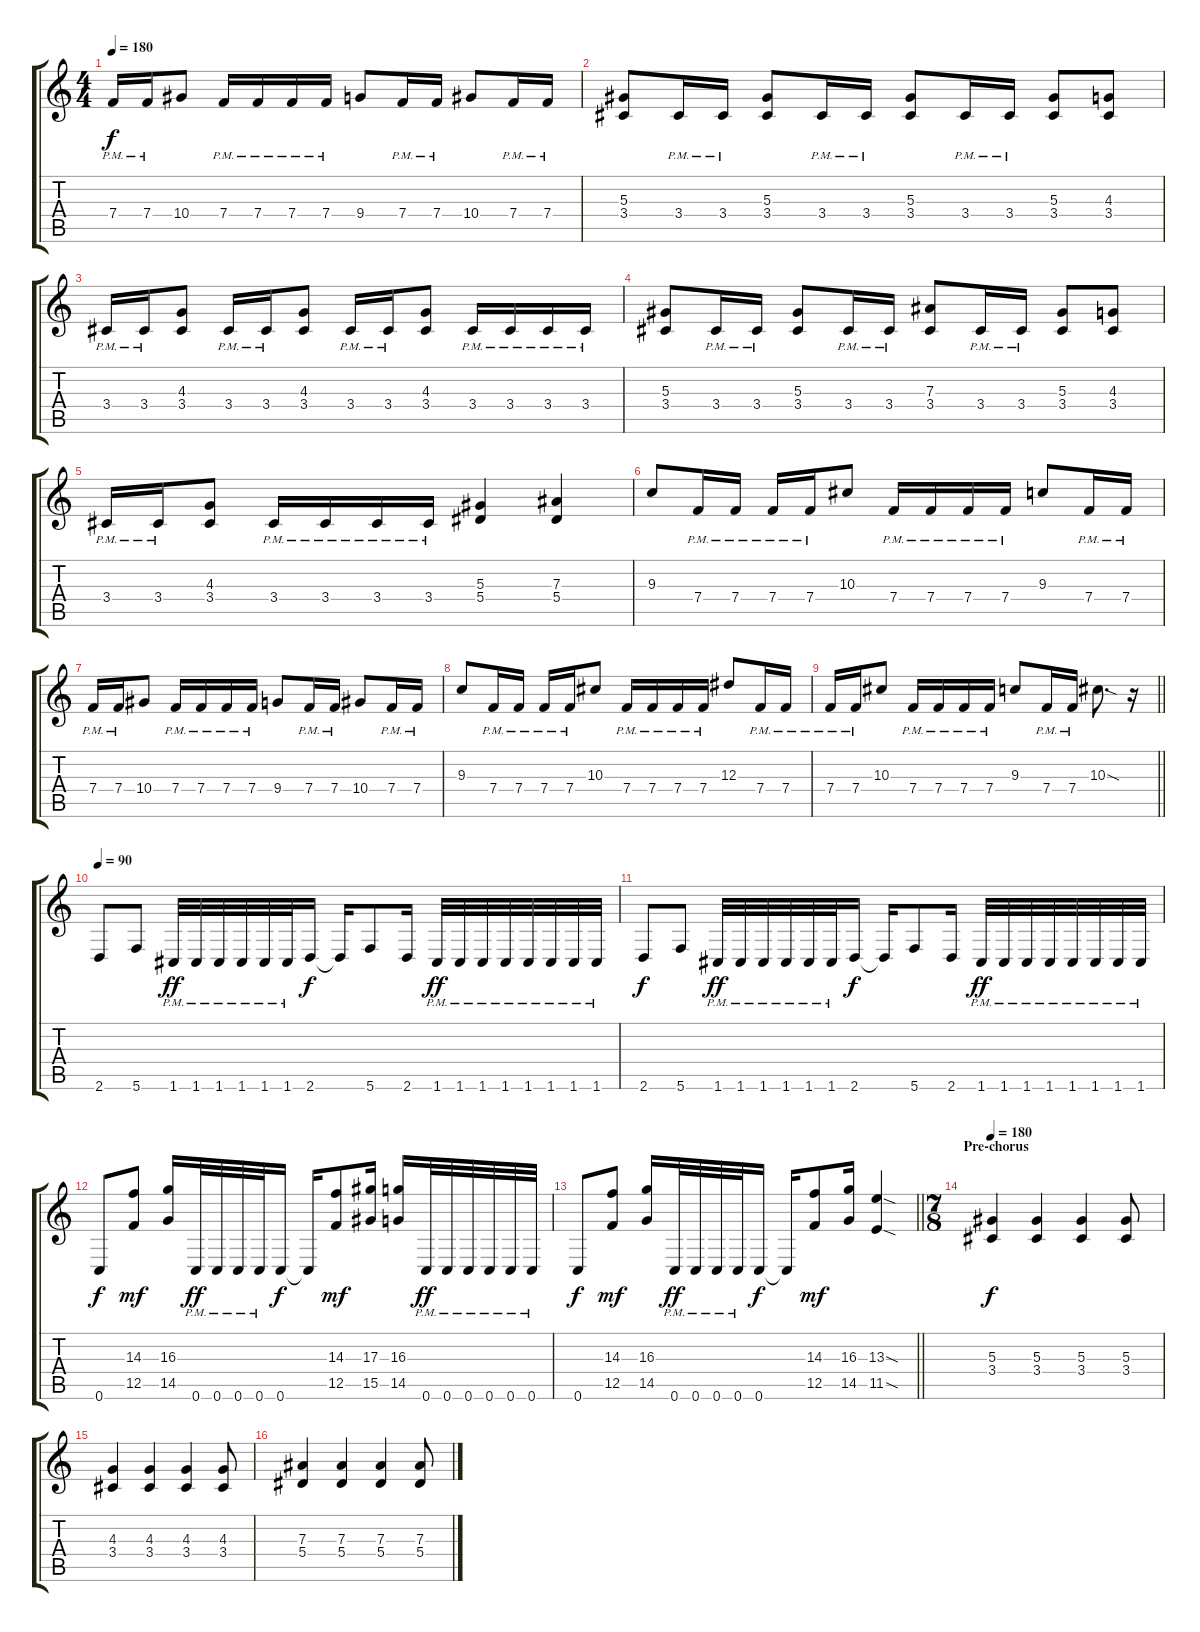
\track "" {instrument overdrivenguitar}
\staff {score tabs}
\tuning (C4 G3 Eb3 Bb2 F2 C2) {hide}
\ts (4 4)
\tempo 180
\clef g2
\ks c
7.4{pm}.16{dy f} 7.4{pm}.16 10.4.8 7.4{pm}.16 7.4{pm}.16 7.4{pm}.16 7.4{pm}.16 9.4.8 7.4{pm}.16 7.4{pm}.16 10.4.8 7.4{pm}.16 7.4{pm}.16 |
(5.3 3.4).8 3.4{pm}.16 3.4{pm}.16 (5.3 3.4).8 3.4{pm}.16 3.4{pm}.16 (5.3 3.4).8 3.4{pm}.16 3.4{pm}.16 (5.3 3.4).8 (4.3 3.4).8 |
3.4{pm}.16 3.4{pm}.16 (4.3 3.4).8 3.4{pm}.16 3.4{pm}.16 (4.3 3.4).8 3.4{pm}.16 3.4{pm}.16 (4.3 3.4).8 3.4{pm}.16 3.4{pm}.16 3.4{pm}.16 3.4{pm}.16 |
(5.3 3.4).8 3.4{pm}.16 3.4{pm}.16 (5.3 3.4).8 3.4{pm}.16 3.4{pm}.16 (7.3 3.4).8 3.4{pm}.16 3.4{pm}.16 (5.3 3.4).8 (4.3 3.4).8 |
3.4{pm}.16 3.4{pm}.16 (4.3 3.4).8 3.4{pm}.16 3.4{pm}.16 3.4{pm}.16 3.4{pm}.16 (5.3 5.4).4 (7.3 5.4).4 |
9.3.8 7.4{pm}.16 7.4{pm}.16 7.4{pm}.16 7.4{pm}.16 10.3.8 7.4{pm}.16 7.4{pm}.16 7.4{pm}.16 7.4{pm}.16 9.3.8 7.4{pm}.16 7.4{pm}.16 |
7.4{pm}.16 7.4{pm}.16 10.4.8 7.4{pm}.16 7.4{pm}.16 7.4{pm}.16 7.4{pm}.16 9.4.8 7.4{pm}.16 7.4{pm}.16 10.4.8 7.4{pm}.16 7.4{pm}.16 |
9.3.8 7.4{pm}.16 7.4{pm}.16 7.4{pm}.16 7.4{pm}.16 10.3.8 7.4{pm}.16 7.4{pm}.16 7.4{pm}.16 7.4{pm}.16 12.3.8 7.4{pm}.16 7.4{pm}.16 |
\barLineRight lightlight
7.4{pm}.16 7.4{pm}.16 10.3.8 7.4{pm}.16 7.4{pm}.16 7.4{pm}.16 7.4{pm}.16 9.3.8 7.4{pm}.16 7.4{pm}.16 10.3{sod}.8{d} r.16 |
\section ("" "")
\tempo 90
2.6.8 5.6.8 1.6{pm}.32{dy ff} 1.6{pm}.32 1.6{pm}.32 1.6{pm}.32 1.6{pm}.32 1.6{pm}.32 2.6.16{dy f} 2.6{t}.16 5.6.8 2.6.16 1.6{pm}.32{dy ff} 1.6{pm}.32 1.6{pm}.32 1.6{pm}.32 1.6{pm}.32 1.6{pm}.32 1.6{pm}.32 1.6{pm}.32 |
2.6.8{dy f} 5.6.8 1.6{pm}.32{dy ff} 1.6{pm}.32 1.6{pm}.32 1.6{pm}.32 1.6{pm}.32 1.6{pm}.32 2.6.16{dy f} 2.6{t}.16 5.6.8 2.6.16 1.6{pm}.32{dy ff} 1.6{pm}.32 1.6{pm}.32 1.6{pm}.32 1.6{pm}.32 1.6{pm}.32 1.6{pm}.32 1.6{pm}.32 |
0.6.8{dy f} (14.3 12.5).8{dy mf} (16.3 14.5).16 0.6{pm}.32{dy ff} 0.6{pm}.32 0.6{pm}.32 0.6{pm}.32 0.6.16{dy f} 0.6{t}.16 (14.3 12.5).8{dy mf} (17.3 15.5).16 (16.3 14.5).16 0.6{pm}.32{dy ff} 0.6{pm}.32 0.6{pm}.32 0.6{pm}.32 0.6{pm}.32 0.6{pm}.32 |
\barLineRight lightlight
0.6.8{dy f} (14.3 12.5).8{dy mf} (16.3 14.5).16 0.6{pm}.32{dy ff} 0.6{pm}.32 0.6{pm}.32 0.6{pm}.32 0.6.16{dy f} 0.6{t}.16 (14.3 12.5).8{dy mf} (16.3 14.5).16 (13.3{sod} 11.5{sod}).4 |
\ts (7 8)
\section ("" "Pre-chorus")
\tempo 180
(5.3 3.4).4{dy f volume 12} (5.3 3.4).4 (5.3 3.4).4 (5.3 3.4).8 |
(4.3 3.4).4 (4.3 3.4).4 (4.3 3.4).4 (4.3 3.4).8 |
(7.3 5.4).4 (7.3 5.4).4 (7.3 5.4).4 (7.3 5.4).8
